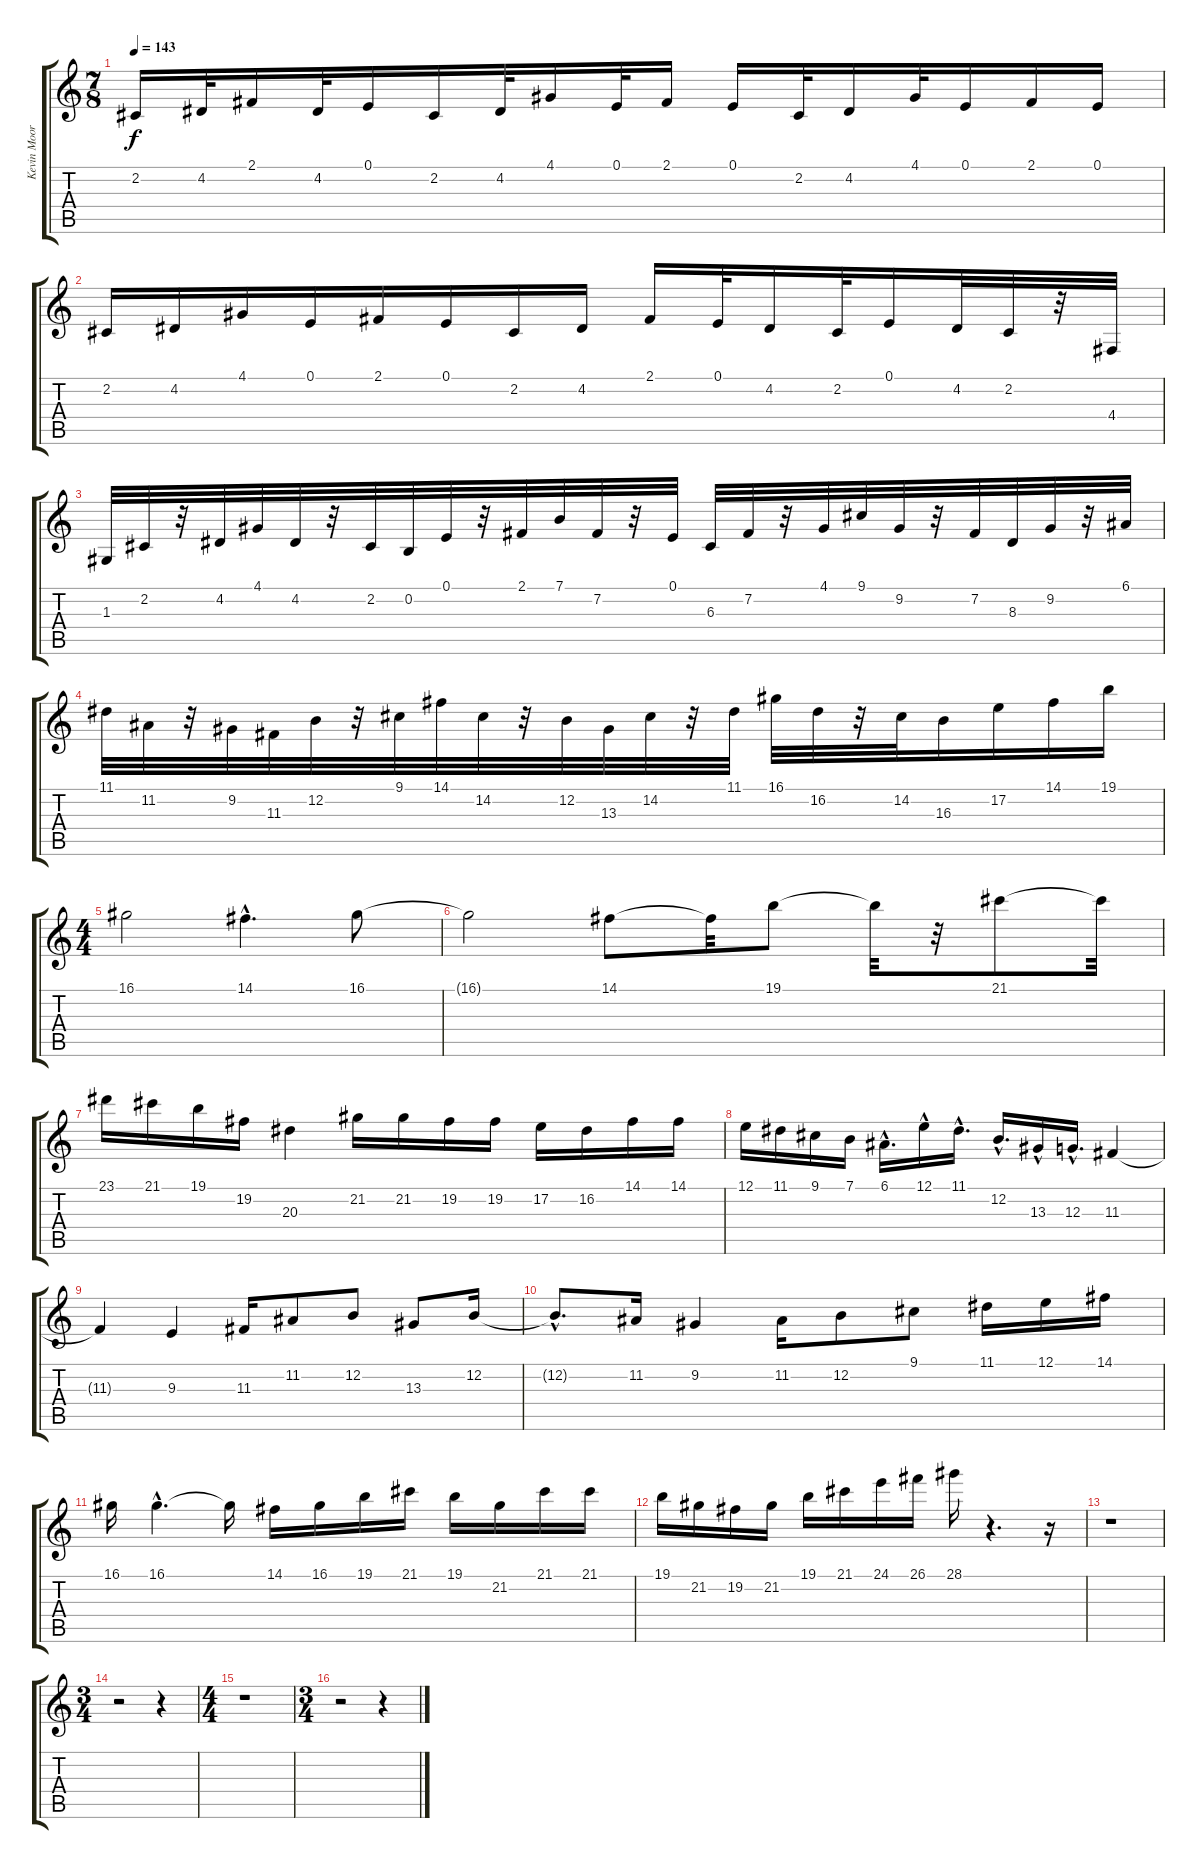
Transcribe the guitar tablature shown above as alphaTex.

\track ("Kevin Moore (Solo)" "Kevin Moor") {instrument lead2sawtooth}
\staff {score tabs}
\tuning (E4 B3 G3 D3 A2 E2) {hide}
\ts (7 8)
\tempo 143
\clef g2
\ks c
2.2.16{dy f} 4.2.32 2.1.16 4.2.32 0.1.16 2.2.16 4.2.32 4.1.16 0.1.32 2.1.16 0.1.16 2.2.32 4.2.16 4.1.32 0.1.16 2.1.16 0.1.16 |
2.2.16 4.2.16 4.1.16 0.1.16 2.1.16 0.1.16 2.2.16 4.2.16 2.1.16 0.1.32 4.2.16 2.2.32 0.1.16 4.2.32 2.2.32 r.32 4.4.32 |
1.3.32 2.2.32 r.32 4.2.32 4.1.32 4.2.32 r.32 2.2.32 0.2.32 0.1.32 r.32 2.1.32 7.1.32 7.2.32 r.32 0.1.32 6.3.32 7.2.32 r.32 4.1.32 9.1.32 9.2.32 r.32 7.2.32 8.3.32 9.2.32 r.32 6.1.32 |
11.1.32 11.2.32 r.32 9.2.32 11.3.32 12.2.32 r.32 9.1.32 14.1.32 14.2.32 r.32 12.2.32 13.3.32 14.2.32 r.32 11.1.32 16.1.32 16.2.32 r.32 14.2.32 16.3.16 17.2.16 14.1.16 19.1.16 |
\ts (4 4)
16.1.2 14.1{hac}.4{d} 16.1.8 |
16.1{t}.2 14.1.8 14.1{t}.32 19.1.8 19.1{t}.32 r.32 21.1.8 21.1{t}.32 |
23.1.16 21.1.16 19.1.16 19.2.16 20.3.4 21.2.16 21.2.16 19.2.16 19.2.16 17.2.16 16.2.16 14.1.16 14.1.16 |
12.1.16 11.1.16 9.1.16 7.1.16 6.1{hac}.16{d} 12.1{hac}.16 11.1{hac}.16{d} 12.2{hac}.16{d} 13.3{hac}.16 12.3{hac}.16{d} 11.3.4 |
11.3{t}.4 9.3.4 11.3.16 11.2.8 12.2.8 13.3.8 12.2.16 |
12.2{hac t}.8{d} 11.2.16 9.2.4 11.2.16 12.2.8 9.1.8 11.1.16 12.1.16 14.1.16 |
16.1.16 16.1{hac}.4{d} 16.1{t}.16 14.1.16 16.1.16 19.1.16 21.1.16 19.1.16 21.2.16 21.1.16 21.1.16 |
19.1.16 21.2.16 19.2.16 21.2.16 19.1.16 21.1.16 24.1.16 26.1.16 28.1.16 r.4{d} r.16 |
r.1 |
\ts (3 4)
r.2 r.4 |
\ts (4 4)
r.1 |
\ts (3 4)
r.2 r.4
